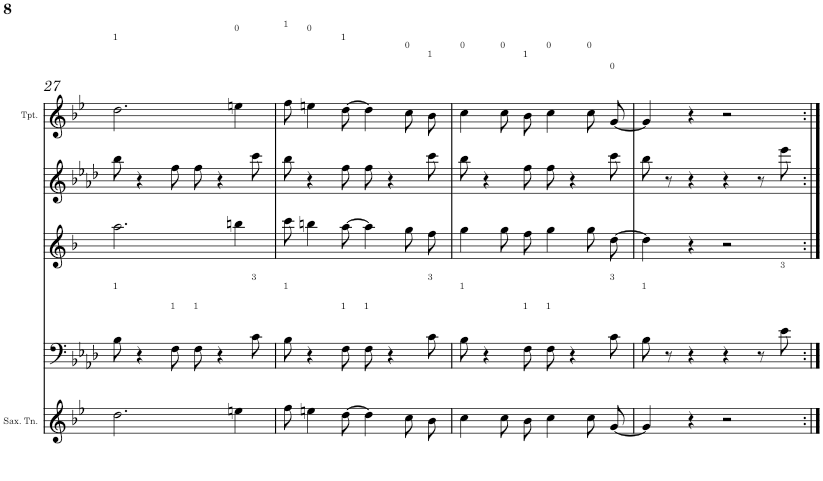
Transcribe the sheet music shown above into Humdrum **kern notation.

**kern	**kern	**kern	**kern	**kern
*part5	*part4	*part3	*part2	*part1
*staff5	*staff4	*staff3	*staff2	*staff1
*I"Saxofone Tenor	*I"Trombone	*I"Saxofone Alto	*I"Flauta	*I"Trumpet in Bb
*I'Sax. Tn.	*I'Trb	*	*I'Fl	*I'Tpt.
!!LO:PB:g=z
*clefG2	*clefF4	*clefG2	*clefG2	*clefG2
*Trd8c14	*	*Trd5c9	*	*Trd1c2
*k[b-e-]	*k[b-e-a-d-]	*k[b-]	*k[b-e-a-d-]	*k[b-e-]
*B-:	*A-:	*F:	*A-:	*B-:
*M4/4	*M4/4	*M4/4	*M4/4	*M4/4
=27	=27	=27	=27	=27
!	!	!	!	!LO:TX:a:t=1
!	!LO:TX:a:t=1	!	!	!
2.dd\	8B-\	2.aa\	8bb-\	2.dd\
.	4r	.	4r	.
!	!LO:TX:a:t=1	!	!	!
.	8F\	.	8ff\	.
!	!LO:TX:a:t=1	!	!	!
.	8F\	.	8ff\	.
.	4r	.	4r	.
!	!	!	!	!LO:TX:a:t=0
4een\	.	4bbn\	.	4een\
!	!LO:TX:a:t=3	!	!	!
.	8c\	.	8ccc\	.
=28	=28	=28	=28	=28
!	!	!	!	!LO:TX:a:t=1
!	!LO:TX:a:t=1	!	!	!
8ff\	8B-\	8ccc\	8bb-\	8ff\
!	!	!	!	!LO:TX:a:t=0
4een\	4r	4bbn\	4r	4een\
!	!	!	!	!LO:TX:a:t=1
!	!LO:TX:a:t=1	!	!	!
[>8dd\	8F\	[>8aa\	8ff\	[>8dd\
!	!LO:TX:a:t=1	!	!	!
4dd\]	8F\	4aa\]	8ff\	4dd\]
.	4r	.	4r	.
!	!	!	!	!LO:TX:a:t=0
8cc\L	.	8gg\L	.	8cc\L
!	!	!	!	!LO:TX:a:t=1
!	!LO:TX:a:t=3	!	!	!
8b-\J	8c\	8ff\J	8ccc\	8b-\J
=29	=29	=29	=29	=29
!	!	!	!	!LO:TX:a:t=0
!	!LO:TX:a:t=1	!	!	!
4cc\	8B-\	4gg\	8bb-\	4cc\
.	4r	.	4r	.
!	!	!	!	!LO:TX:a:t=0
8cc\L	.	8gg\L	.	8cc\L
!	!	!	!	!LO:TX:a:t=1
!	!LO:TX:a:t=1	!	!	!
8b-\J	8F\	8ff\J	8ff\	8b-\J
!	!	!	!	!LO:TX:a:t=0
!	!LO:TX:a:t=1	!	!	!
4cc\	8F\	4gg\	8ff\	4cc\
.	4r	.	4r	.
!	!	!	!	!LO:TX:a:t=0
8cc/L	.	8gg\L	.	8cc/L
!	!	!	!	!LO:TX:a:t=0
!	!LO:TX:a:t=3	!	!	!
[<8g/J	8c\	[>8dd\J	8ccc\	[<8g/J
=30	=30	=30	=30	=30
!	!LO:TX:a:t=1	!	!	!
4g/]	8B-\	4dd\]	8bb-\	4g/]
.	8r	.	8r	.
4r	4r	4r	4r	4r
2r	4r	2r	4r	2r
.	8r	.	8r	.
!	!LO:TX:a:t=3	!	!	!
.	8e-\	.	8eee-\	.
=:|!	=:|!	=:|!	=:|!	=:|!
*-	*-	*-	*-	*-
